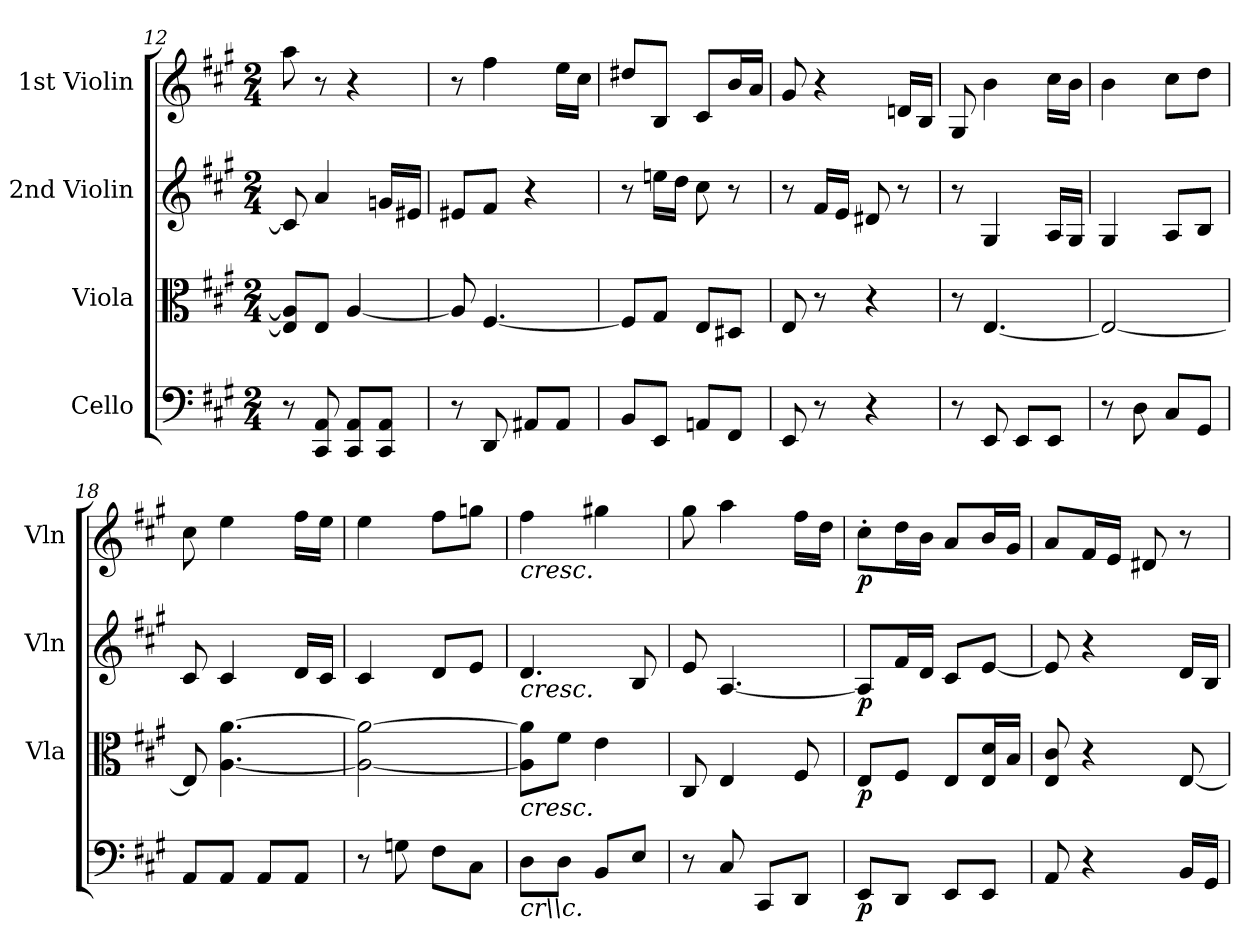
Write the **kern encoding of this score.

**kern	**dynam	**kern	**dynam	**kern	**dynam	**kern	**dynam
*part4	*part4	*part3	*part3	*part2	*part2	*part1	*part1
*staff4	*staff4	*staff3	*staff3	*staff2	*staff2	*staff1	*staff1
*I"Cello	*	*I"Viola	*	*I"2nd Violin	*	*I"1st Violin	*
*	*	*I'Vla	*	*I'Vln	*	*I'Vln	*
*clefF4	*	*clefC3	*	*clefG2	*	*clefG2	*
*k[f#c#g#]	*	*k[f#c#g#]	*	*k[f#c#g#]	*	*k[f#c#g#]	*
*M2/4	*	*M2/4	*	*M2/4	*	*M2/4	*
=12	=12	=12	=12	=12	=12	=12	=12
8r	.	8E/] 8A/]L	.	8c#/]	.	8aa\	.
8CC#/ 8AA/	.	8E/J	.	4a/	.	8r	.
8CC#/ 8AA/L	.	[4A/	.	.	.	4r	.
8CC#/ 8AA/J	.	.	.	16gn/LL	.	.	.
.	.	.	.	16e#X/JJ	.	.	.
=13	=13	=13	=13	=13	=13	=13	=13
8r	.	8A/]	.	8e#X/L	.	8r	.
8DD/	.	[4.F#/	.	8f#/J	.	4ff#\	.
8AA#X/L	.	.	.	4r	.	.	.
8AA#/J	.	.	.	.	.	16ee\LL	.
.	.	.	.	.	.	16cc#\JJ	.
=14	=14	=14	=14	=14	=14	=14	=14
8BB/L	.	8F#/L]	.	8r	.	8dd#X/L	.
8EE/J	.	8G#/J	.	16een\LL	.	8B/J	.
.	.	.	.	16dd\JJ	.	.	.
8AAn/L	.	8E/L	.	8cc#\	.	8c#/L	.
8FF#/J	.	8D#X/J	.	8r	.	16b/L	.
.	.	.	.	.	.	16a/JJ	.
!!LO:PB:g=z
=15	=15	=15	=15	=15	=15	=15	=15
8EE/	.	8E/	.	8r	.	8g#/	.
8r	.	8r	.	16f#/LL	.	4r	.
.	.	.	.	16e/JJ	.	.	.
4r	.	4r	.	8d#X/	.	.	.
.	.	.	.	8r	.	16dn/LL	.
.	.	.	.	.	.	16B/JJ	.
=16	=16	=16	=16	=16	=16	=16	=16
8r	.	8r	.	8r	.	8G#/	.
8EE/	.	[4.E/	.	4G#/	.	4b\	.
8EE/L	.	.	.	.	.	.	.
8EE/J	.	.	.	16A/LL	.	16cc#\LL	.
.	.	.	.	16G#/JJ	.	16b\JJ	.
=17	=17	=17	=17	=17	=17	=17	=17
8r	.	2E/_	.	4G#/	.	4b\	.
8D\	.	.	.	.	.	.	.
8C#/L	.	.	.	8A/L	.	8cc#\L	.
8GG#/J	.	.	.	8B/J	.	8dd\J	.
=18	=18	=18	=18	=18	=18	=18	=18
8AA/L	.	8E/]	.	8c#/	.	8cc#\	.
8AA/J	.	[4.A\ [4.a\	.	4c#/	.	4ee\	.
8AA/L	.	.	.	.	.	.	.
8AA/J	.	.	.	16d/LL	.	16ff#\LL	.
.	.	.	.	16c#/JJ	.	16ee\JJ	.
=19	=19	=19	=19	=19	=19	=19	=19
8r	.	2A\_ 2a\_	.	4c#/	.	4ee\	.
8Gn\	.	.	.	.	.	.	.
8F#\L	.	.	.	8d/L	.	8ff#\L	.
8C#\J	.	.	.	8e/J	.	8ggn\J	.
!!LO:LB:g=z
=20	=20	=20	=20	=20	=20	=20	=20
!	!	!	!	!	!	!LO:TX:b:i:t=cresc.	!
!	!	!	!	!LO:TX:b:i:t=cresc.	!	!	!
!	!	!LO:TX:b:i:t=cresc.	!	!	!	!	!
!LO:TX:b:i:t=cr\\c.	!	!	!	!	!	!	!
8D\L	.	8A\] 8a\]L	.	4.d/	.	4ff#\	.
8D\J	.	8f#\J	.	.	.	.	.
8BB/L	.	4e\	.	.	.	4gg#X\	.
8E/J	.	.	.	8B/	.	.	.
=21	=21	=21	=21	=21	=21	=21	=21
8r	.	8C#/	.	8e/	.	8gg#\	.
8C#/	.	4E/	.	[4.A/	.	4aa\	.
8CC#/L	.	.	.	.	.	.	.
8DD/J	.	8F#/	.	.	.	16ff#\LL	.
.	.	.	.	.	.	16dd\JJ	.
=22	=22	=22	=22	=22	=22	=22	=22
!	!LO:DY:b	!	!LO:DY:b	!	!LO:DY:b	!	!LO:DY:b
8EE/L	p	8E/L	p	8A/L]	p	8cc#'\L	p
8DD/J	.	8F#/J	.	16f#/L	.	16dd\L	.
.	.	.	.	16d/JJ	.	16b\JJ	.
8EE/L	.	8E/L	.	8c#/L	.	8a/L	.
8EE/J	.	16E/ 16d/L	.	[8e/J	.	16b/L	.
.	.	16B/JJ	.	.	.	16g#/JJ	.
!!LO:LB:g=z
=23	=23	=23	=23	=23	=23	=23	=23
8AA/	.	8E/ 8c#/	.	8e/]	.	8a/L	.
4r	.	4r	.	4r	.	16f#/L	.
.	.	.	.	.	.	16e/JJ	.
.	.	.	.	.	.	8d#X/	.
16BB/LL	.	[8E/	.	16d/LL	.	8r	.
16GG#/JJ	.	.	.	16B/JJ	.	.	.
=	=	=	=	=	=	=	=
*-	*-	*-	*-	*-	*-	*-	*-
